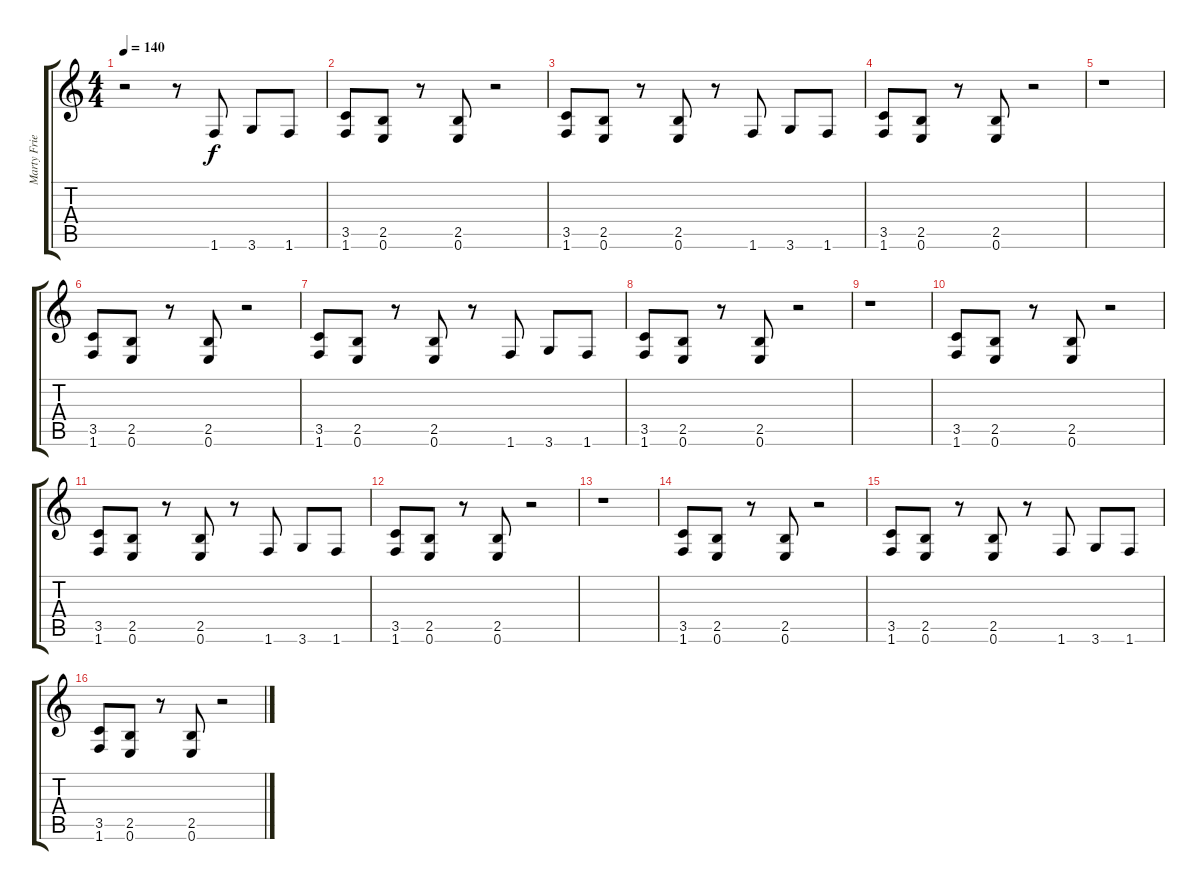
\track ("Marty Friedman" "Marty Frie") {instrument distortionguitar}
\staff {score tabs}
\tuning (E4 B3 G3 D3 A2 E2) {hide}
\ts (4 4)
\tempo 140
\clef g2
\ks c
r.2{dy f instrument distortionguitar} r.8 1.6.8 3.6.8 1.6.8 |
(3.5 1.6).8 (2.5 0.6).8 r.8 (2.5 0.6).8 r.2 |
(3.5 1.6).8 (2.5 0.6).8 r.8 (2.5 0.6).8 r.8 1.6.8 3.6.8 1.6.8 |
(3.5 1.6).8 (2.5 0.6).8 r.8 (2.5 0.6).8 r.2 |
r.1 |
(3.5 1.6).8 (2.5 0.6).8 r.8 (2.5 0.6).8 r.2 |
(3.5 1.6).8 (2.5 0.6).8 r.8 (2.5 0.6).8 r.8 1.6.8 3.6.8 1.6.8 |
(3.5 1.6).8 (2.5 0.6).8 r.8 (2.5 0.6).8 r.2 |
r.1 |
(3.5 1.6).8 (2.5 0.6).8 r.8 (2.5 0.6).8 r.2 |
(3.5 1.6).8 (2.5 0.6).8 r.8 (2.5 0.6).8 r.8 1.6.8 3.6.8 1.6.8 |
(3.5 1.6).8 (2.5 0.6).8 r.8 (2.5 0.6).8 r.2 |
r.1 |
(3.5 1.6).8 (2.5 0.6).8 r.8 (2.5 0.6).8 r.2 |
(3.5 1.6).8 (2.5 0.6).8 r.8 (2.5 0.6).8 r.8 1.6.8 3.6.8 1.6.8 |
(3.5 1.6).8 (2.5 0.6).8 r.8 (2.5 0.6).8 r.2
